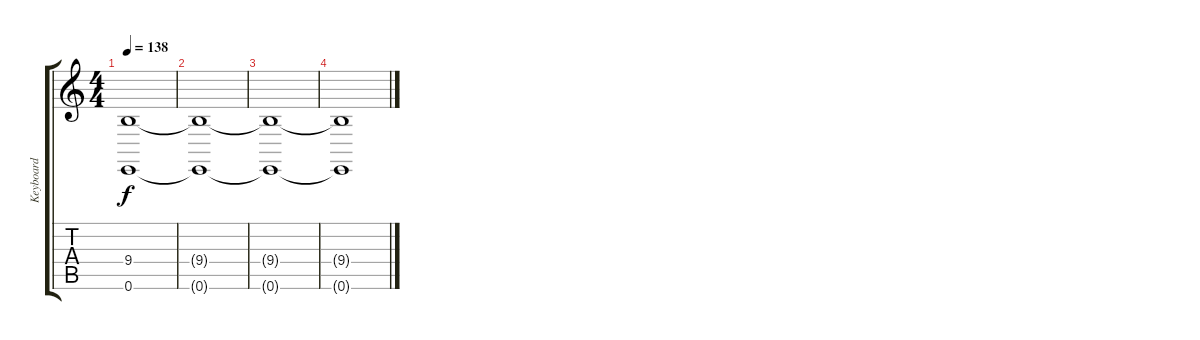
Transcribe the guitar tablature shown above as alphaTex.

\track ("Keyboard" "Keyboard") {instrument pad2warm}
\staff {score tabs}
\tuning (E4 B3 G3 D3 A2 E2) {hide}
\ts (4 4)
\tempo 138
\clef g2
\ks c
(9.4{t} 0.6{t}).1{dy f volume 2} |
(9.4{t} 0.6{t}).1 |
(9.4{t} 0.6{t}).1{volume 0} |
(9.4{t} 0.6{t}).1
